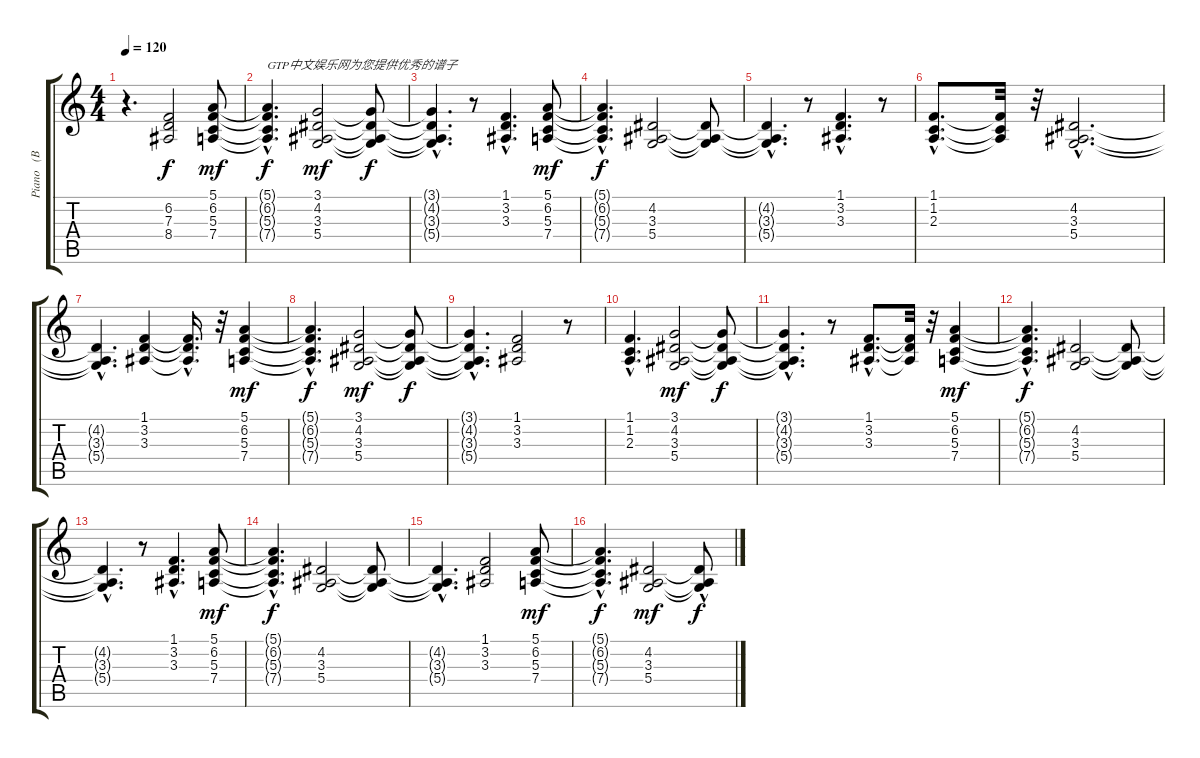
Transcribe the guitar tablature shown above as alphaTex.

\track ("Piano   (BB)" "Piano   (B") {instrument electricpiano2}
\staff {score tabs}
\tuning (E4 B3 G3 D3 A2 E2) {hide}
\ts (4 4)
\tempo 120
\clef g2
\ks c
r.4{d dy f instrument electricpiano2} (6.2 7.3 8.4).2 (5.1 6.2 5.3 7.4).8{dy mf} |
(5.1{hac t} 6.2{hac t} 5.3{hac t} 7.4{hac t}).4{d txt "GTP中文娱乐网为您提供优秀的谱子" dy f} (3.1 4.2 3.3 5.4).2{dy mf} (3.1{t} 4.2{t} 3.3{t} 5.4{t}).8{dy f} |
(3.1{hac t} 4.2{hac t} 3.3{hac t} 5.4{hac t}).4{d} r.8 (1.1{hac} 3.2{hac} 3.3{hac}).4{d} (5.1 6.2 5.3 7.4).8{dy mf} |
(5.1{hac t} 6.2{hac t} 5.3{hac t} 7.4{hac t}).4{d dy f} (4.2 3.3 5.4).2 (4.2{t} 3.3{t} 5.4{t}).8 |
(4.2{hac t} 3.3{hac t} 5.4{hac t}).4{d} r.8 (1.1{hac} 3.2{hac} 3.3{hac}).4{d} r.8 |
(1.1{hac} 1.2{hac} 2.3{hac}).8{d} (1.1{t} 1.2{t} 2.3{t}).32 r.32 (4.2{hac} 3.3{hac} 5.4{hac}).2{d} |
(4.2{hac t} 3.3{hac t} 5.4{hac t}).4{d} (1.1 3.2 3.3).4 (1.1{hac t} 3.2{hac t} 3.3{hac t}).16{d} r.32 (5.1 6.2 5.3 7.4).4{dy mf} |
(5.1{hac t} 6.2{hac t} 5.3{hac t} 7.4{hac t}).4{d dy f} (3.1 4.2 3.3 5.4).2{dy mf} (3.1{t} 4.2{t} 3.3{t} 5.4{t}).8{dy f} |
(3.1{hac t} 4.2{hac t} 3.3{hac t} 5.4{hac t}).4{d} (1.1 3.2 3.3).2 r.8 |
(1.1{hac} 1.2{hac} 2.3{hac}).4{d} (3.1 4.2 3.3 5.4).2{dy mf} (3.1{t} 4.2{t} 3.3{t} 5.4{t}).8{dy f} |
(3.1{hac t} 4.2{hac t} 3.3{hac t} 5.4{hac t}).4{d} r.8 (1.1{hac} 3.2{hac} 3.3{hac}).8{d} (1.1{t} 3.2{t} 3.3{t}).32 r.32 (5.1 6.2 5.3 7.4).4{dy mf} |
(5.1{hac t} 6.2{hac t} 5.3{hac t} 7.4{hac t}).4{d dy f} (4.2 3.3 5.4).2 (4.2{t} 3.3{t} 5.4{t}).8 |
(4.2{hac t} 3.3{hac t} 5.4{hac t}).4{d} r.8 (1.1{hac} 3.2{hac} 3.3{hac}).4{d} (5.1 6.2 5.3 7.4).8{dy mf} |
(5.1{hac t} 6.2{hac t} 5.3{hac t} 7.4{hac t}).4{d dy f} (4.2 3.3 5.4).2 (4.2{t} 3.3{t} 5.4{t}).8 |
(4.2{hac t} 3.3{hac t} 5.4{hac t}).4{d} (1.1 3.2 3.3).2 (5.1 6.2 5.3 7.4).8{dy mf} |
(5.1{hac t} 6.2{hac t} 5.3{hac t} 7.4{hac t}).4{d dy f} (4.2 3.3 5.4).2{dy mf} (4.2{t} 3.3{t} 5.4{hac t}).8{dy f}
